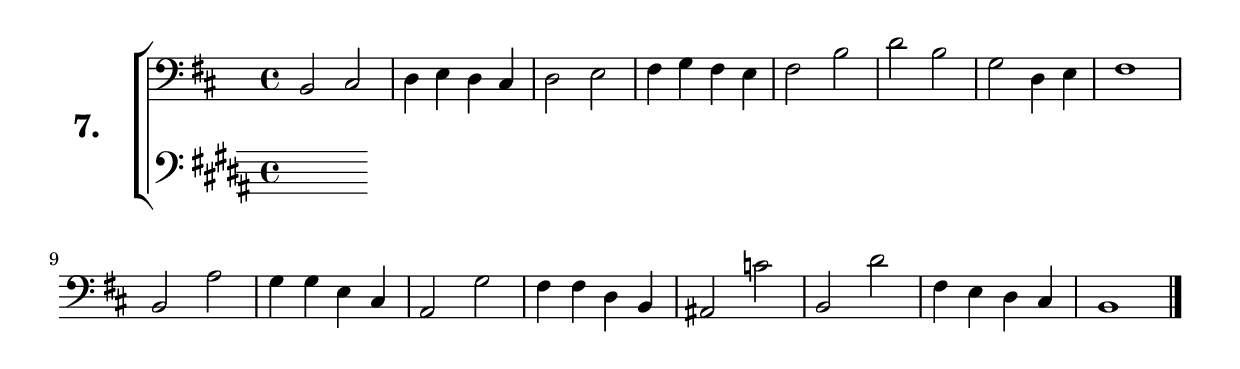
\version "2.18.2"

\score {
  \new StaffGroup = "" \with {
    instrumentName = \markup { \bold \huge { \larger "7." }}}
  <<
    \new Staff = "celloI" \with { midiInstrument = #"cello" }
    \relative c {
      \clef bass
      \key b \minor
      \time 4/4

      b2 cis        | %01
      d4 e d cis    | %02 
      d2 e          | %03
      fis4 g fis e  | %04
      fis2 b        | %05
      d b           | %06
      g2 d4 e       | %07
      fis1          | %08
      b,2 a'        | %09
      g4 g e cis    | %10
      a2 g'         | %11
      fis4 fis d b  | %12
      ais2 c'       | %13
      b, d'         | %14
      fis,4 e d cis | %15
      b1 \bar "|."  | %16
    }
    \new Staff = "celloII" \with { midiInstrument = #"cello" }
    \relative c {
      \clef bass
      \key b \major
      \time 4/4

      \bar  "|."
    }
  >>
  \layout {}
  \midi {}
  \header {
    composer = "Sebastian Lee"
    %opus = "Op.30"
  }
}
